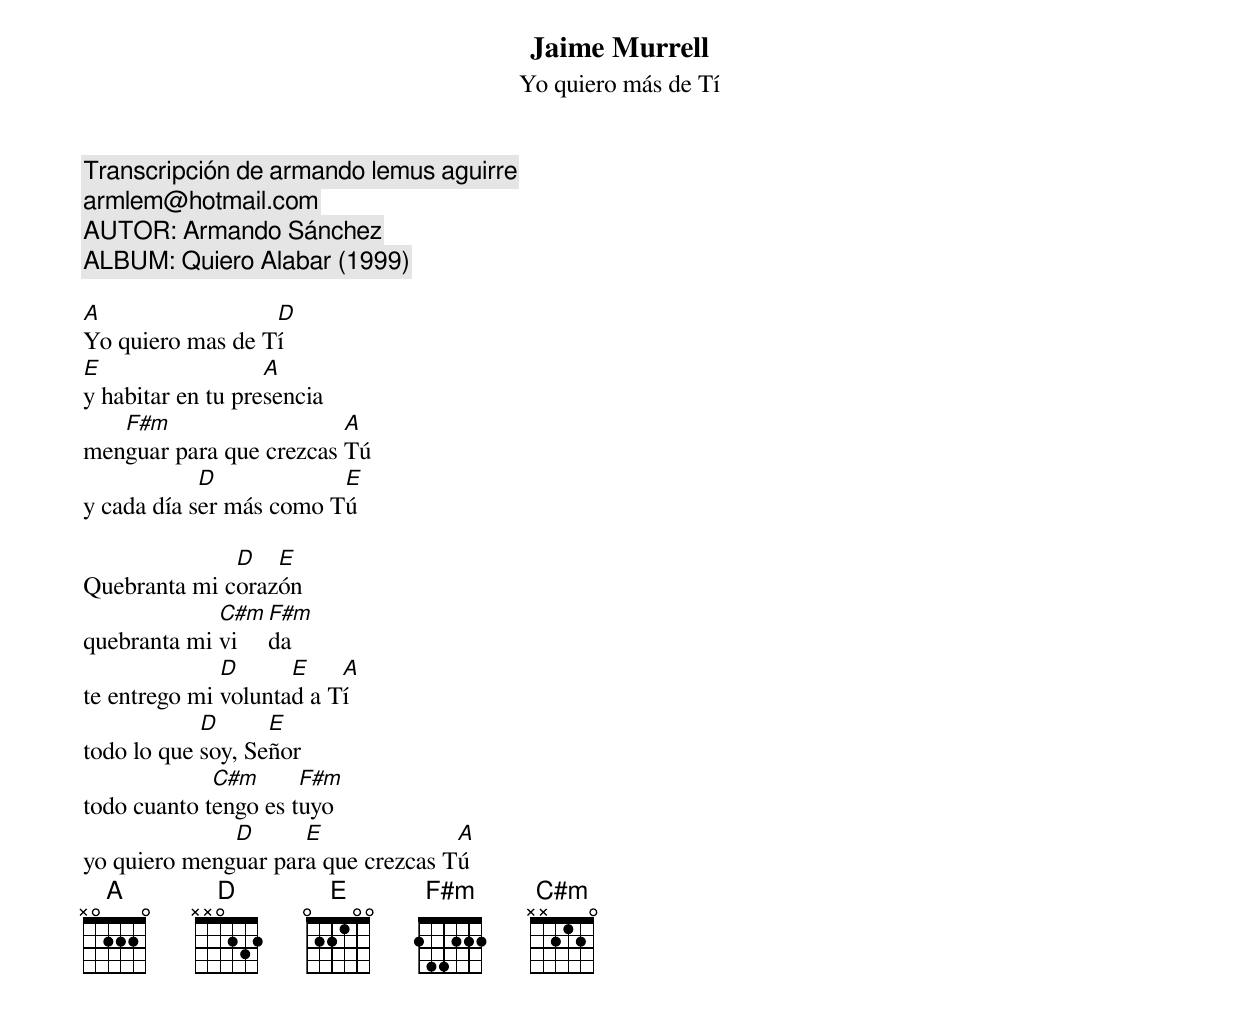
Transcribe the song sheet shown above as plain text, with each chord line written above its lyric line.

Jaime Murrell
Yo quiero más de Tí
 Transcripción de armando lemus aguirre
armlem@hotmail.com
AUTOR: Armando Sánchez
ALBUM: Quiero Alabar (1999)

A                 D
Yo quiero mas de Tí
E                  A
y habitar en tu presencia
   F#m                   A
menguar para que crezcas Tú
            D            E
y cada día ser más como Tú

              D   E
Quebranta mi corazón
             C#m  F#m
quebranta mi vi   da
              D      E    A
te entrego mi voluntad a Tí
            D      E
todo lo que soy, Señor
             C#m      F#m
todo cuanto tengo es tuyo
              D      E              A
yo quiero menguar para que crezcas Tú
